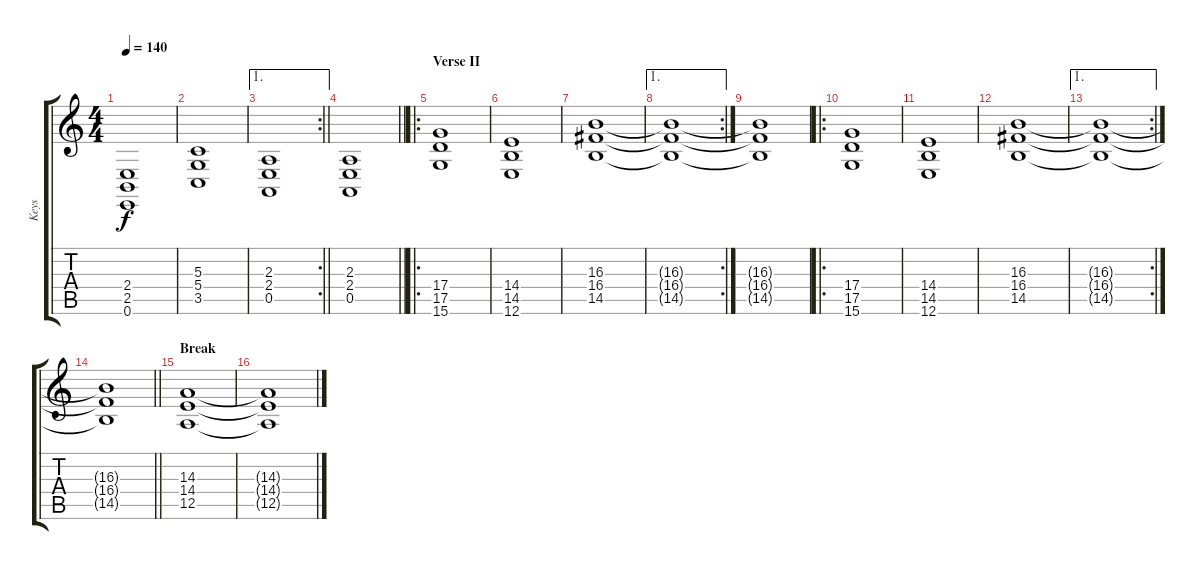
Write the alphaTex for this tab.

\track ("Keys" "Keys") {instrument drawbarorgan}
\staff {score tabs}
\tuning (E4 B3 G3 D3 A2 E2) {hide}
\ts (4 4)
\tempo 140
\clef g2
\ks c
(2.4{t} 2.5{t} 0.6{t}).1{dy f} |
(5.3 5.4 3.5).1 |
\ae 1
\rc 2
\barLineRight lightlight
(2.3 2.4 0.5).1 |
\barLineRight lightlight
(2.3 2.4 0.5).1 |
\ro
\section ("" "Verse II")
(17.4 17.5 15.6).1 |
(14.4 14.5 12.6).1 |
(16.3 16.4 14.5).1 |
\ae 1
\rc 2
(16.3{t} 16.4{t} 14.5{t}).1 |
(16.3{t} 16.4{t} 14.5{t}).1 |
\ro
(17.4 17.5 15.6).1 |
(14.4 14.5 12.6).1 |
(16.3 16.4 14.5).1 |
\ae 1
\rc 2
(16.3{t} 16.4{t} 14.5{t}).1 |
\barLineRight lightlight
(16.3{t} 16.4{t} 14.5{t}).1 |
\section ("" "Break")
(14.3 14.4 12.5).1 |
(14.3{t} 14.4{t} 12.5{t}).1
